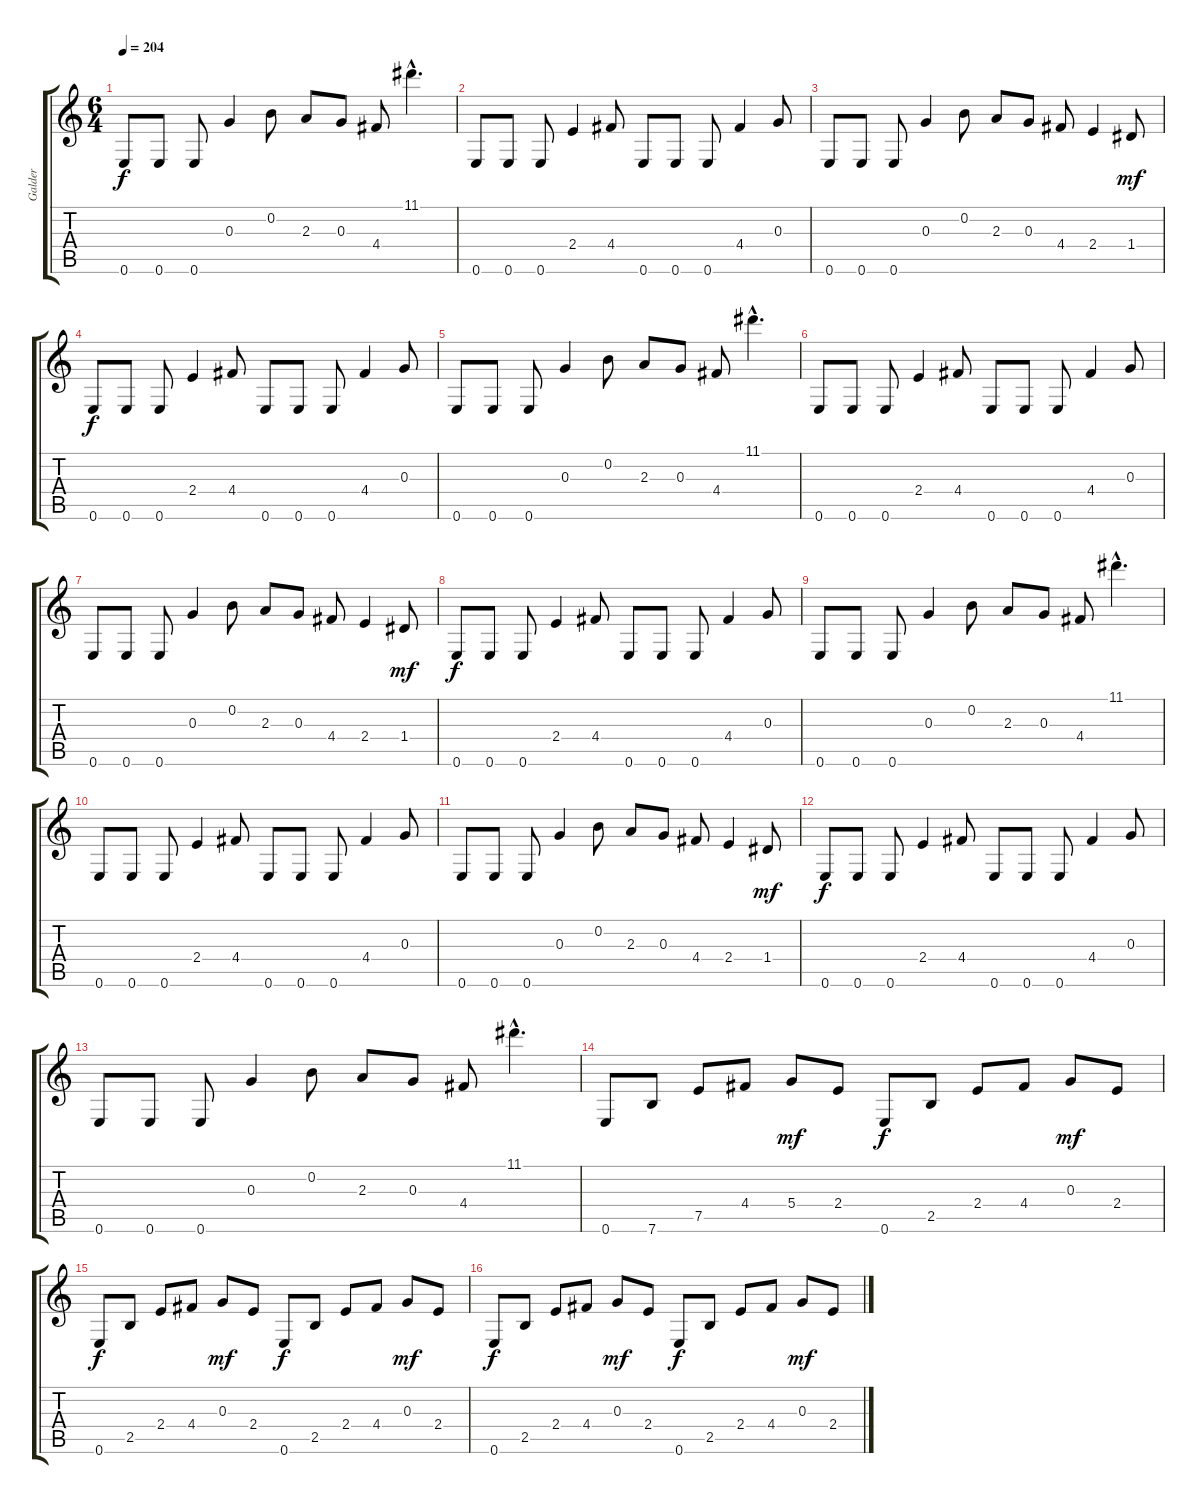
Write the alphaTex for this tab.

\track ("Galder" "Galder") {instrument overdrivenguitar}
\staff {score tabs}
\tuning (E4 B3 G3 D3 A2 E2) {hide}
\ts (6 4)
\tempo 204
\clef g2
\ks c
0.6.8{dy f} 0.6.8 0.6.8 0.3.4 0.2.8 2.3.8 0.3.8 4.4.8 11.1{hac}.4{d} |
0.6.8 0.6.8 0.6.8 2.4.4 4.4.8 0.6.8 0.6.8 0.6.8 4.4.4 0.3.8 |
0.6.8 0.6.8 0.6.8 0.3.4 0.2.8 2.3.8 0.3.8 4.4.8 2.4.4 1.4.8{dy mf} |
0.6.8{dy f} 0.6.8 0.6.8 2.4.4 4.4.8 0.6.8 0.6.8 0.6.8 4.4.4 0.3.8 |
0.6.8 0.6.8 0.6.8 0.3.4 0.2.8 2.3.8 0.3.8 4.4.8 11.1{hac}.4{d} |
0.6.8 0.6.8 0.6.8 2.4.4 4.4.8 0.6.8 0.6.8 0.6.8 4.4.4 0.3.8 |
0.6.8 0.6.8 0.6.8 0.3.4 0.2.8 2.3.8 0.3.8 4.4.8 2.4.4 1.4.8{dy mf} |
0.6.8{dy f} 0.6.8 0.6.8 2.4.4 4.4.8 0.6.8 0.6.8 0.6.8 4.4.4 0.3.8 |
0.6.8 0.6.8 0.6.8 0.3.4 0.2.8 2.3.8 0.3.8 4.4.8 11.1{hac}.4{d} |
0.6.8 0.6.8 0.6.8 2.4.4 4.4.8 0.6.8 0.6.8 0.6.8 4.4.4 0.3.8 |
0.6.8 0.6.8 0.6.8 0.3.4 0.2.8 2.3.8 0.3.8 4.4.8 2.4.4 1.4.8{dy mf} |
0.6.8{dy f} 0.6.8 0.6.8 2.4.4 4.4.8 0.6.8 0.6.8 0.6.8 4.4.4 0.3.8 |
0.6.8 0.6.8 0.6.8 0.3.4 0.2.8 2.3.8 0.3.8 4.4.8 11.1{hac}.4{d} |
0.6.8 7.6.8 7.5.8 4.4.8 5.4.8{dy mf} 2.4.8 0.6.8{dy f} 2.5.8 2.4.8 4.4.8 0.3.8{dy mf} 2.4.8 |
0.6.8{dy f} 2.5.8 2.4.8 4.4.8 0.3.8{dy mf} 2.4.8 0.6.8{dy f} 2.5.8 2.4.8 4.4.8 0.3.8{dy mf} 2.4.8 |
0.6.8{dy f} 2.5.8 2.4.8 4.4.8 0.3.8{dy mf} 2.4.8 0.6.8{dy f} 2.5.8 2.4.8 4.4.8 0.3.8{dy mf} 2.4.8
